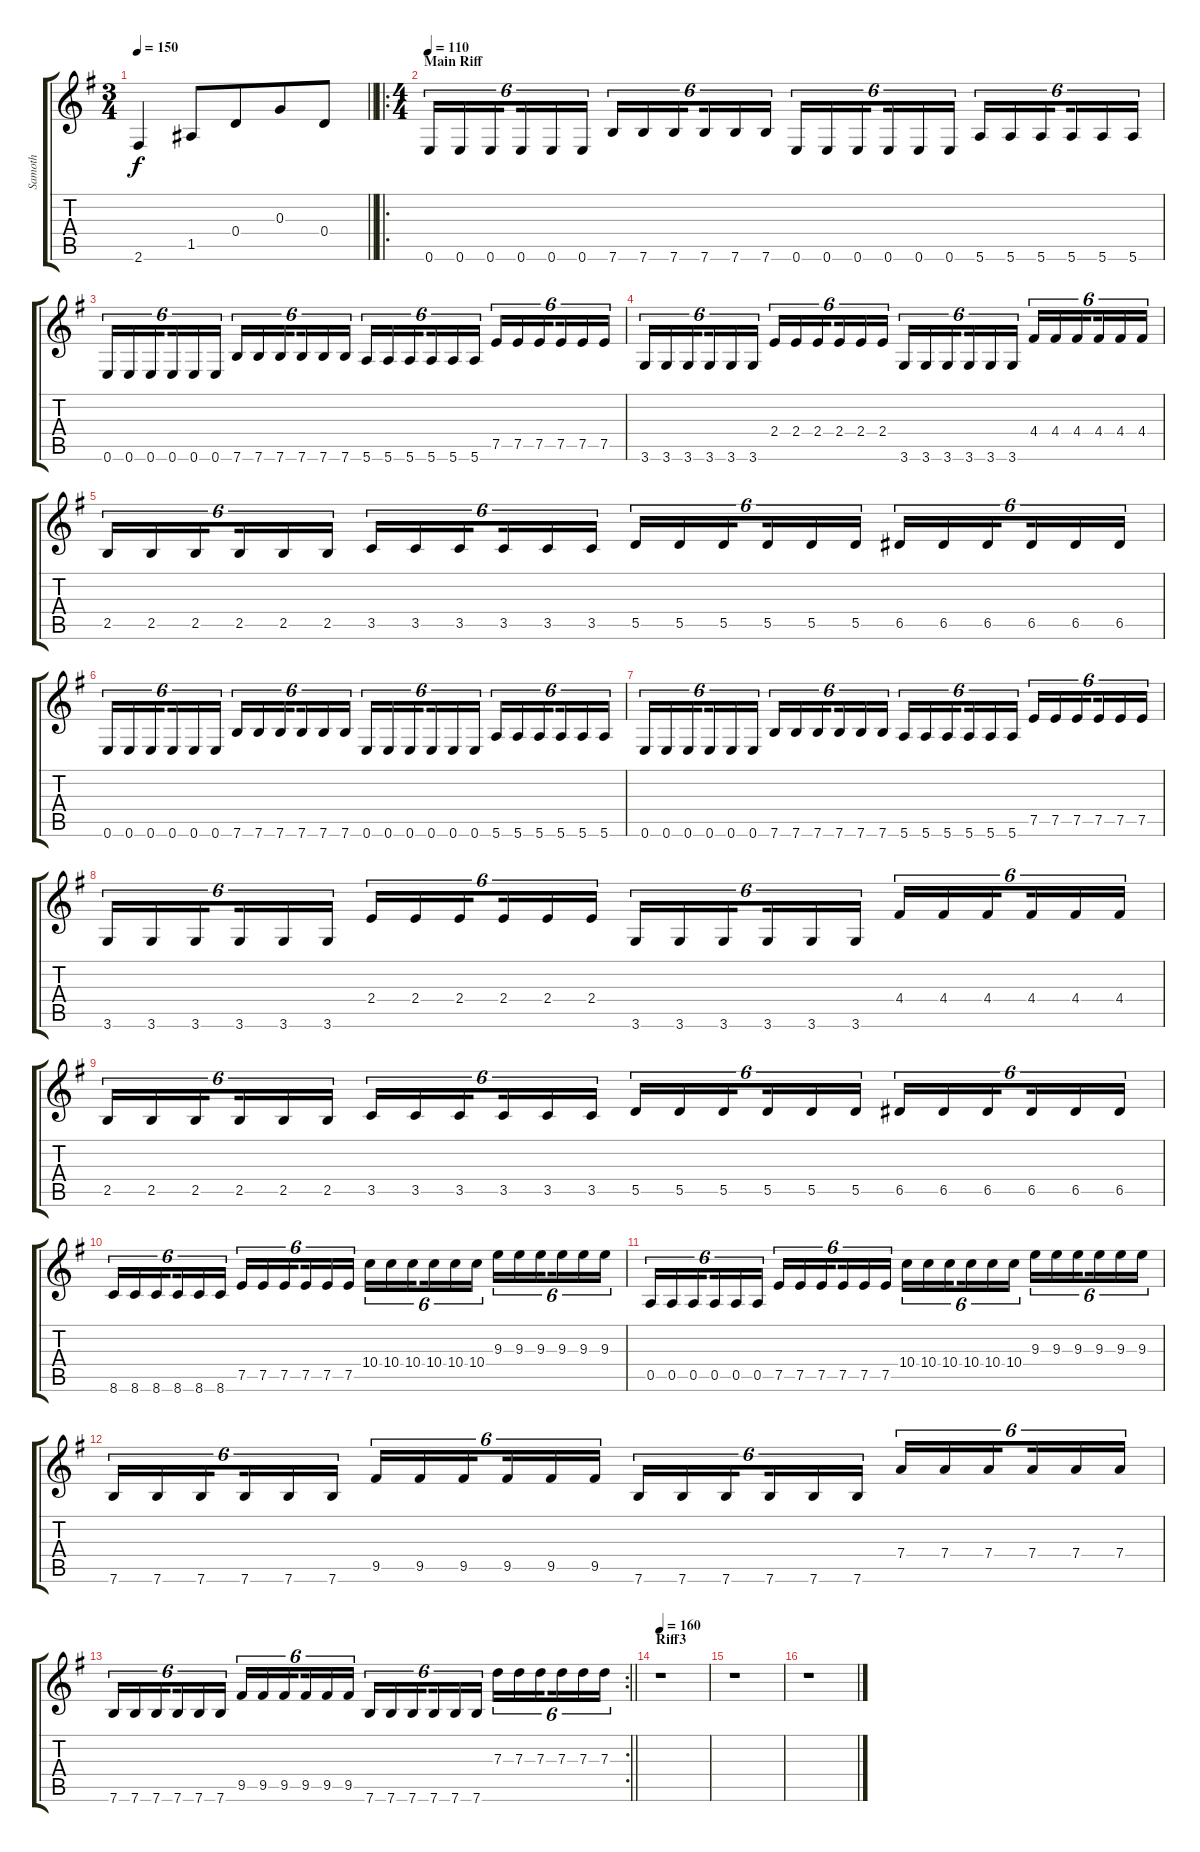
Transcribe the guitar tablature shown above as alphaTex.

\track ("Samoth" "Samoth") {instrument distortionguitar}
\staff {score tabs}
\tuning (E4 B3 G3 D3 A2 E2) {hide}
\ts (3 4)
\tempo 150
\clef g2
\barLineRight lightlight
\ks g
2.6.4{dy f beam Up} 1.5.8{beam Up beam merge} 0.4.8{beam Up beam merge} 0.3.8{beam Up beam merge} 0.4.8{beam Up} |
\ro
\ts (4 4)
\section ("" "Main Riff")
\tempo 110
0.6.16{tu (6 4)} 0.6.16{tu (6 4)} 0.6.16{tu (6 4) beam splitsecondary} 0.6.16{tu (6 4)} 0.6.16{tu (6 4)} 0.6.16{tu (6 4)} 7.6.16{tu (6 4)} 7.6.16{tu (6 4)} 7.6.16{tu (6 4) beam splitsecondary} 7.6.16{tu (6 4)} 7.6.16{tu (6 4)} 7.6.16{tu (6 4)} 0.6.16{tu (6 4)} 0.6.16{tu (6 4)} 0.6.16{tu (6 4) beam splitsecondary} 0.6.16{tu (6 4)} 0.6.16{tu (6 4)} 0.6.16{tu (6 4)} 5.6.16{tu (6 4)} 5.6.16{tu (6 4)} 5.6.16{tu (6 4) beam splitsecondary} 5.6.16{tu (6 4)} 5.6.16{tu (6 4)} 5.6.16{tu (6 4)} |
0.6.16{tu (6 4)} 0.6.16{tu (6 4)} 0.6.16{tu (6 4) beam splitsecondary} 0.6.16{tu (6 4)} 0.6.16{tu (6 4)} 0.6.16{tu (6 4)} 7.6.16{tu (6 4)} 7.6.16{tu (6 4)} 7.6.16{tu (6 4) beam splitsecondary} 7.6.16{tu (6 4)} 7.6.16{tu (6 4)} 7.6.16{tu (6 4)} 5.6.16{tu (6 4)} 5.6.16{tu (6 4)} 5.6.16{tu (6 4) beam splitsecondary} 5.6.16{tu (6 4)} 5.6.16{tu (6 4)} 5.6.16{tu (6 4)} 7.5.16{tu (6 4)} 7.5.16{tu (6 4)} 7.5.16{tu (6 4) beam splitsecondary} 7.5.16{tu (6 4)} 7.5.16{tu (6 4)} 7.5.16{tu (6 4)} |
3.6.16{tu (6 4)} 3.6.16{tu (6 4)} 3.6.16{tu (6 4) beam splitsecondary} 3.6.16{tu (6 4)} 3.6.16{tu (6 4)} 3.6.16{tu (6 4)} 2.4.16{tu (6 4)} 2.4.16{tu (6 4)} 2.4.16{tu (6 4) beam splitsecondary} 2.4.16{tu (6 4)} 2.4.16{tu (6 4)} 2.4.16{tu (6 4)} 3.6.16{tu (6 4)} 3.6.16{tu (6 4)} 3.6.16{tu (6 4) beam splitsecondary} 3.6.16{tu (6 4)} 3.6.16{tu (6 4)} 3.6.16{tu (6 4)} 4.4.16{tu (6 4)} 4.4.16{tu (6 4)} 4.4.16{tu (6 4) beam splitsecondary} 4.4.16{tu (6 4)} 4.4.16{tu (6 4)} 4.4.16{tu (6 4)} |
2.5.16{tu (6 4)} 2.5.16{tu (6 4)} 2.5.16{tu (6 4) beam splitsecondary} 2.5.16{tu (6 4)} 2.5.16{tu (6 4)} 2.5.16{tu (6 4)} 3.5.16{tu (6 4)} 3.5.16{tu (6 4)} 3.5.16{tu (6 4) beam splitsecondary} 3.5.16{tu (6 4)} 3.5.16{tu (6 4)} 3.5.16{tu (6 4)} 5.5.16{tu (6 4)} 5.5.16{tu (6 4)} 5.5.16{tu (6 4) beam splitsecondary} 5.5.16{tu (6 4)} 5.5.16{tu (6 4)} 5.5.16{tu (6 4)} 6.5.16{tu (6 4)} 6.5.16{tu (6 4)} 6.5.16{tu (6 4) beam splitsecondary} 6.5.16{tu (6 4)} 6.5.16{tu (6 4)} 6.5.16{tu (6 4)} |
0.6.16{tu (6 4)} 0.6.16{tu (6 4)} 0.6.16{tu (6 4) beam splitsecondary} 0.6.16{tu (6 4)} 0.6.16{tu (6 4)} 0.6.16{tu (6 4)} 7.6.16{tu (6 4)} 7.6.16{tu (6 4)} 7.6.16{tu (6 4) beam splitsecondary} 7.6.16{tu (6 4)} 7.6.16{tu (6 4)} 7.6.16{tu (6 4)} 0.6.16{tu (6 4)} 0.6.16{tu (6 4)} 0.6.16{tu (6 4) beam splitsecondary} 0.6.16{tu (6 4)} 0.6.16{tu (6 4)} 0.6.16{tu (6 4)} 5.6.16{tu (6 4)} 5.6.16{tu (6 4)} 5.6.16{tu (6 4) beam splitsecondary} 5.6.16{tu (6 4)} 5.6.16{tu (6 4)} 5.6.16{tu (6 4)} |
0.6.16{tu (6 4)} 0.6.16{tu (6 4)} 0.6.16{tu (6 4) beam splitsecondary} 0.6.16{tu (6 4)} 0.6.16{tu (6 4)} 0.6.16{tu (6 4)} 7.6.16{tu (6 4)} 7.6.16{tu (6 4)} 7.6.16{tu (6 4) beam splitsecondary} 7.6.16{tu (6 4)} 7.6.16{tu (6 4)} 7.6.16{tu (6 4)} 5.6.16{tu (6 4)} 5.6.16{tu (6 4)} 5.6.16{tu (6 4) beam splitsecondary} 5.6.16{tu (6 4)} 5.6.16{tu (6 4)} 5.6.16{tu (6 4)} 7.5.16{tu (6 4)} 7.5.16{tu (6 4)} 7.5.16{tu (6 4) beam splitsecondary} 7.5.16{tu (6 4)} 7.5.16{tu (6 4)} 7.5.16{tu (6 4)} |
3.6.16{tu (6 4)} 3.6.16{tu (6 4)} 3.6.16{tu (6 4) beam splitsecondary} 3.6.16{tu (6 4)} 3.6.16{tu (6 4)} 3.6.16{tu (6 4)} 2.4.16{tu (6 4)} 2.4.16{tu (6 4)} 2.4.16{tu (6 4) beam splitsecondary} 2.4.16{tu (6 4)} 2.4.16{tu (6 4)} 2.4.16{tu (6 4)} 3.6.16{tu (6 4)} 3.6.16{tu (6 4)} 3.6.16{tu (6 4) beam splitsecondary} 3.6.16{tu (6 4)} 3.6.16{tu (6 4)} 3.6.16{tu (6 4)} 4.4.16{tu (6 4)} 4.4.16{tu (6 4)} 4.4.16{tu (6 4) beam splitsecondary} 4.4.16{tu (6 4)} 4.4.16{tu (6 4)} 4.4.16{tu (6 4)} |
2.5.16{tu (6 4)} 2.5.16{tu (6 4)} 2.5.16{tu (6 4) beam splitsecondary} 2.5.16{tu (6 4)} 2.5.16{tu (6 4)} 2.5.16{tu (6 4)} 3.5.16{tu (6 4)} 3.5.16{tu (6 4)} 3.5.16{tu (6 4) beam splitsecondary} 3.5.16{tu (6 4)} 3.5.16{tu (6 4)} 3.5.16{tu (6 4)} 5.5.16{tu (6 4)} 5.5.16{tu (6 4)} 5.5.16{tu (6 4) beam splitsecondary} 5.5.16{tu (6 4)} 5.5.16{tu (6 4)} 5.5.16{tu (6 4)} 6.5.16{tu (6 4)} 6.5.16{tu (6 4)} 6.5.16{tu (6 4) beam splitsecondary} 6.5.16{tu (6 4)} 6.5.16{tu (6 4)} 6.5.16{tu (6 4)} |
8.6.16{tu (6 4)} 8.6.16{tu (6 4)} 8.6.16{tu (6 4) beam splitsecondary} 8.6.16{tu (6 4)} 8.6.16{tu (6 4)} 8.6.16{tu (6 4)} 7.5.16{tu (6 4)} 7.5.16{tu (6 4)} 7.5.16{tu (6 4) beam splitsecondary} 7.5.16{tu (6 4)} 7.5.16{tu (6 4)} 7.5.16{tu (6 4)} 10.4.16{tu (6 4)} 10.4.16{tu (6 4)} 10.4.16{tu (6 4) beam splitsecondary} 10.4.16{tu (6 4)} 10.4.16{tu (6 4)} 10.4.16{tu (6 4)} 9.3.16{tu (6 4)} 9.3.16{tu (6 4)} 9.3.16{tu (6 4) beam splitsecondary} 9.3.16{tu (6 4)} 9.3.16{tu (6 4)} 9.3.16{tu (6 4)} |
0.5.16{tu (6 4)} 0.5.16{tu (6 4)} 0.5.16{tu (6 4) beam splitsecondary} 0.5.16{tu (6 4)} 0.5.16{tu (6 4)} 0.5.16{tu (6 4)} 7.5.16{tu (6 4)} 7.5.16{tu (6 4)} 7.5.16{tu (6 4) beam splitsecondary} 7.5.16{tu (6 4)} 7.5.16{tu (6 4)} 7.5.16{tu (6 4)} 10.4.16{tu (6 4)} 10.4.16{tu (6 4)} 10.4.16{tu (6 4) beam splitsecondary} 10.4.16{tu (6 4)} 10.4.16{tu (6 4)} 10.4.16{tu (6 4)} 9.3.16{tu (6 4)} 9.3.16{tu (6 4)} 9.3.16{tu (6 4) beam splitsecondary} 9.3.16{tu (6 4)} 9.3.16{tu (6 4)} 9.3.16{tu (6 4)} |
7.6.16{tu (6 4)} 7.6.16{tu (6 4)} 7.6.16{tu (6 4) beam splitsecondary} 7.6.16{tu (6 4)} 7.6.16{tu (6 4)} 7.6.16{tu (6 4)} 9.5.16{tu (6 4)} 9.5.16{tu (6 4)} 9.5.16{tu (6 4) beam splitsecondary} 9.5.16{tu (6 4)} 9.5.16{tu (6 4)} 9.5.16{tu (6 4)} 7.6.16{tu (6 4)} 7.6.16{tu (6 4)} 7.6.16{tu (6 4) beam splitsecondary} 7.6.16{tu (6 4)} 7.6.16{tu (6 4)} 7.6.16{tu (6 4)} 7.4.16{tu (6 4)} 7.4.16{tu (6 4)} 7.4.16{tu (6 4) beam splitsecondary} 7.4.16{tu (6 4)} 7.4.16{tu (6 4)} 7.4.16{tu (6 4)} |
\rc 2
\barLineRight lightlight
7.6.16{tu (6 4)} 7.6.16{tu (6 4)} 7.6.16{tu (6 4) beam splitsecondary} 7.6.16{tu (6 4)} 7.6.16{tu (6 4)} 7.6.16{tu (6 4)} 9.5.16{tu (6 4)} 9.5.16{tu (6 4)} 9.5.16{tu (6 4) beam splitsecondary} 9.5.16{tu (6 4)} 9.5.16{tu (6 4)} 9.5.16{tu (6 4)} 7.6.16{tu (6 4)} 7.6.16{tu (6 4)} 7.6.16{tu (6 4) beam splitsecondary} 7.6.16{tu (6 4)} 7.6.16{tu (6 4)} 7.6.16{tu (6 4)} 7.3.16{tu (6 4)} 7.3.16{tu (6 4)} 7.3.16{tu (6 4) beam splitsecondary} 7.3.16{tu (6 4)} 7.3.16{tu (6 4)} 7.3.16{tu (6 4)} |
\section ("" "Riff3")
\tempo 160
r.1 |
r.1 |
r.1
